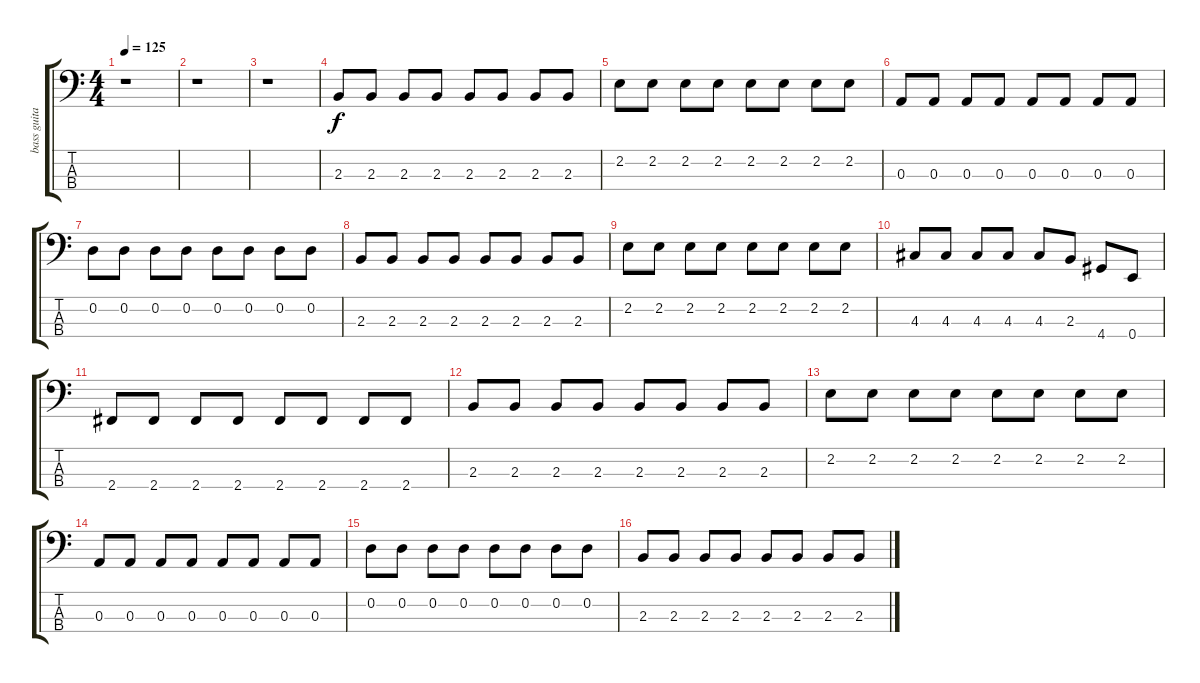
\track ("bass guitar" "bass guita") {instrument electricbassfinger}
\staff {score tabs}
\tuning (G2 D2 A1 E1) {hide}
\ts (4 4)
\tempo 125
\clef f4
\ks c
r.1{dy f instrument electricbassfinger} |
r.1 |
r.1 |
2.3.8 2.3.8 2.3.8 2.3.8 2.3.8 2.3.8 2.3.8 2.3.8 |
2.2.8 2.2.8 2.2.8 2.2.8 2.2.8 2.2.8 2.2.8 2.2.8 |
0.3.8 0.3.8 0.3.8 0.3.8 0.3.8 0.3.8 0.3.8 0.3.8 |
0.2.8 0.2.8 0.2.8 0.2.8 0.2.8 0.2.8 0.2.8 0.2.8 |
2.3.8 2.3.8 2.3.8 2.3.8 2.3.8 2.3.8 2.3.8 2.3.8 |
2.2.8 2.2.8 2.2.8 2.2.8 2.2.8 2.2.8 2.2.8 2.2.8 |
4.3.8 4.3.8 4.3.8 4.3.8 4.3.8 2.3.8 4.4.8 0.4.8 |
2.4.8 2.4.8 2.4.8 2.4.8 2.4.8 2.4.8 2.4.8 2.4.8 |
2.3.8 2.3.8 2.3.8 2.3.8 2.3.8 2.3.8 2.3.8 2.3.8 |
2.2.8 2.2.8 2.2.8 2.2.8 2.2.8 2.2.8 2.2.8 2.2.8 |
0.3.8 0.3.8 0.3.8 0.3.8 0.3.8 0.3.8 0.3.8 0.3.8 |
0.2.8 0.2.8 0.2.8 0.2.8 0.2.8 0.2.8 0.2.8 0.2.8 |
2.3.8 2.3.8 2.3.8 2.3.8 2.3.8 2.3.8 2.3.8 2.3.8
